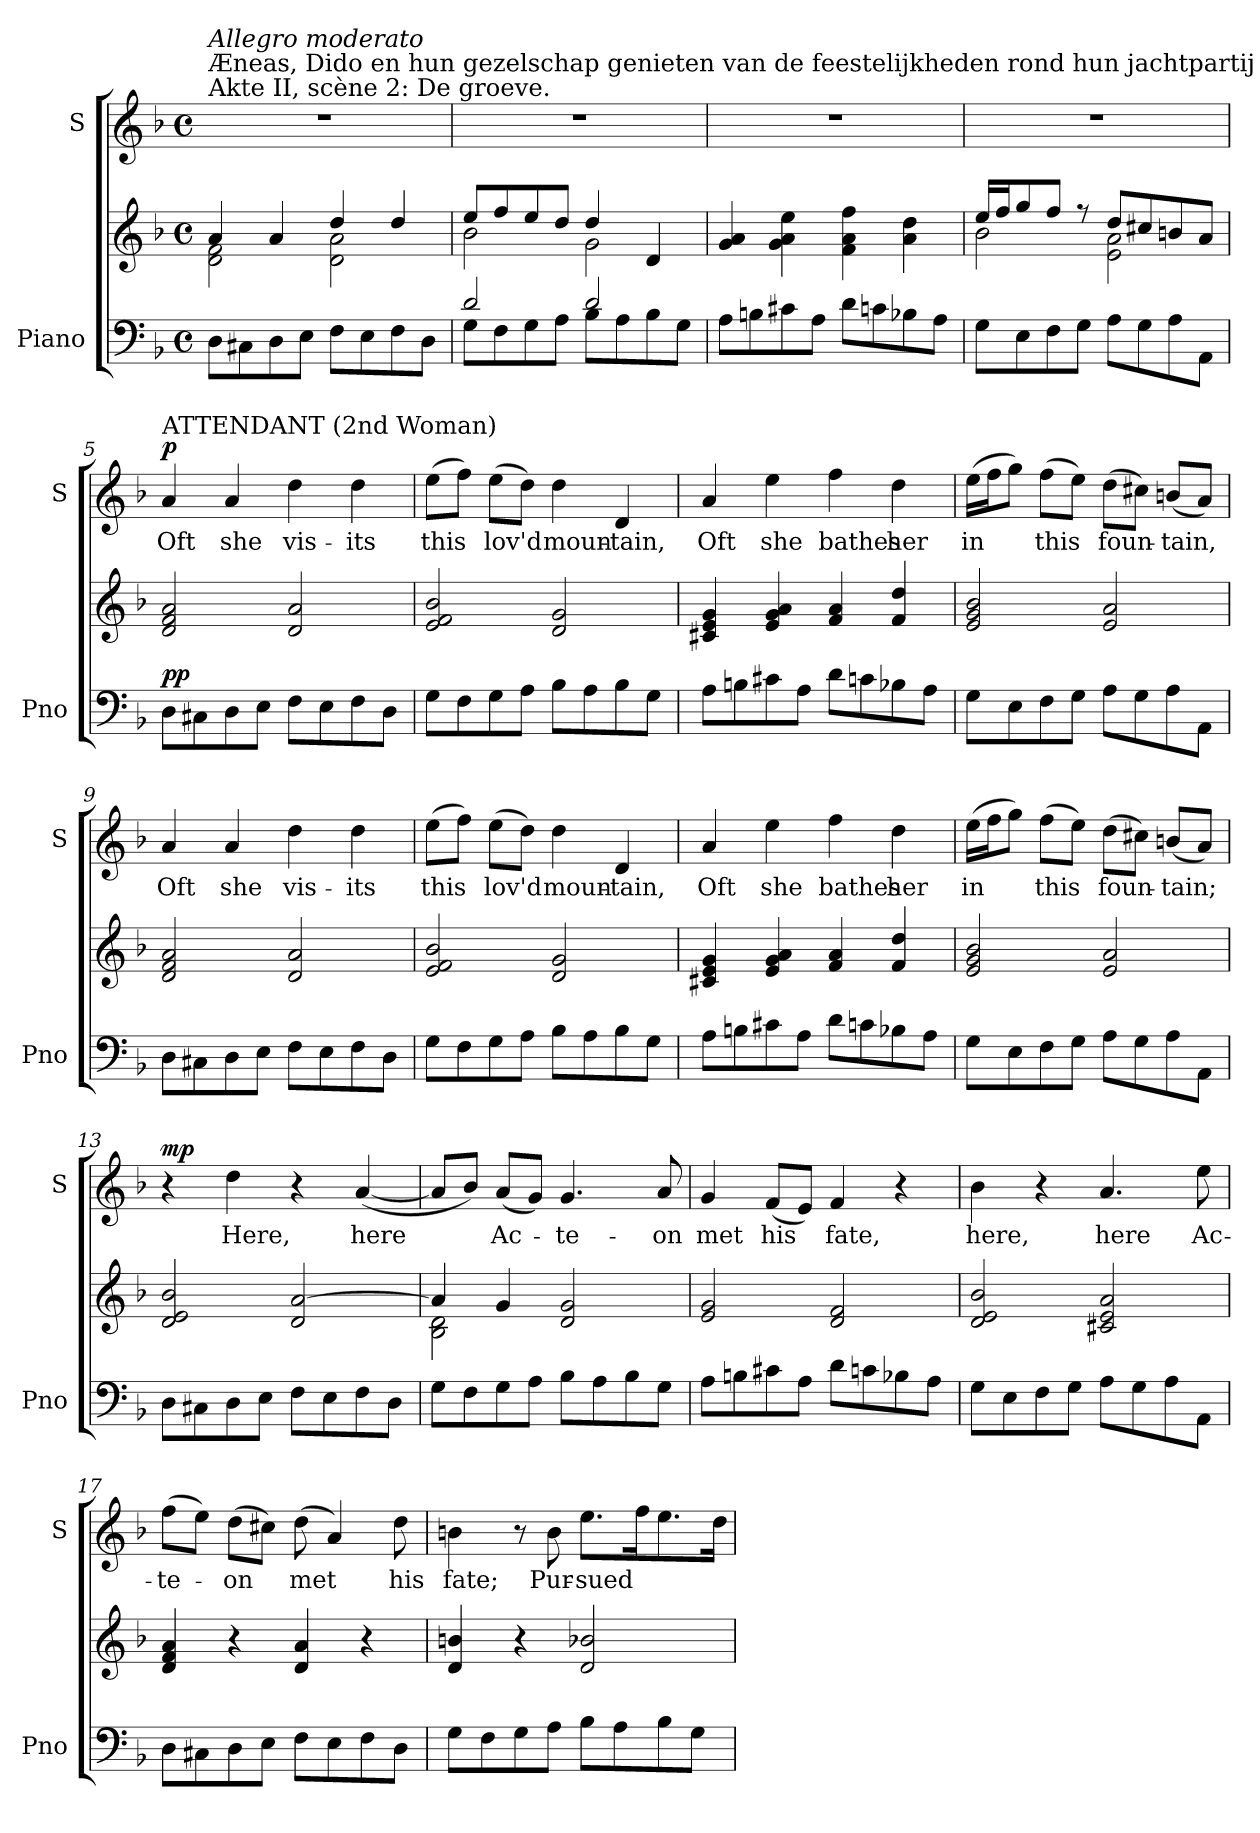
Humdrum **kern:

**kern	**kern	**dynam	**kern	**text	**dynam
*part2	*part2	*part2	*part1	*part1	*part1
*staff3	*staff2	*staff2/3	*staff1	*staff1	*staff1
*I"Piano	*	*	*I"S	*	*
*I'Pno	*	*	*I'S	*	*
*clefF4	*clefG2	*	*clefG2	*	*
*k[b-]	*k[b-]	*	*k[b-]	*	*
*M4/4	*M4/4	*	*M4/4	*	*
*met(c)	*met(c)	*	*met(c)	*	*
=1	=1	=1	=1	=1	=1
*	*^	*	*	*	*
!	!	!	!	!LO:TX:a:t=Akte II, scène 2&colon; De groeve.	!	!
!	!	!	!	!LO:TX:t=Æneas, Dido en hun gezelschap genieten van de feestelijkheden rond hun jachtpartij en picknick.	!	!
!	!	!	!	!LO:TX:a:i:t=Allegro moderato	!	!
8D\L	4a/	2d\ 2f\	.	1r	.	.
8C#X\	.	.	.	.	.	.
8D\	4a/	.	.	.	.	.
8E\J	.	.	.	.	.	.
8F\L	4dd/	2d\ 2a\	.	.	.	.
8E\	.	.	.	.	.	.
8F\	4dd/	.	.	.	.	.
8D\J	.	.	.	.	.	.
=2	=2	=2	=2	=2	=2	=2
*^	*	*	*	*	*	*
2d/	8G\L	8ee/L	2b-\	.	1r	.	.
.	8F\	8ff/	.	.	.	.	.
.	8G\	8ee/	.	.	.	.	.
.	8A\J	8dd/J	.	.	.	.	.
2d/	8B-\L	4dd/	2g\	.	.	.	.
.	8A\	.	.	.	.	.	.
.	8B-\	4d/	.	.	.	.	.
.	8G\J	.	.	.	.	.	.
*v	*v	*	*	*	*	*	*
*	*v	*v	*	*	*	*
=3	=3	=3	=3	=3	=3
8A\L	4g/ 4a/	.	1r	.	.
8Bn\	.	.	.	.	.
8c#X\	4g\ 4a\ 4ee\	.	.	.	.
8A\J	.	.	.	.	.
8d\L	4f\ 4a\ 4ff\	.	.	.	.
8cn\	.	.	.	.	.
8B-X\	4a\ 4dd\	.	.	.	.
8A\J	.	.	.	.	.
=4	=4	=4	=4	=4	=4
*	*^	*	*	*	*
8G\L	16ee/LL	2b-\	.	1r	.	.
.	16ff/J	.	.	.	.	.
8E\	8gg/	.	.	.	.	.
8F\	8ff/J	.	.	.	.	.
8G\J	8r	.	.	.	.	.
8A\L	8dd/L	2e\ 2a\	.	.	.	.
8G\	8cc#X/	.	.	.	.	.
8A\	8bn/	.	.	.	.	.
8AA\J	8a/J	.	.	.	.	.
*	*v	*v	*	*	*	*
!!LO:LB:g=z
=5	=5	=5	=5	=5	=5
!	!	!	!LO:TX:a:t=ATTENDANT (2nd Woman)	!	!
!	!	!LO:DY:a=2	!	!LO:LY:b	!
!	!	!LO:DY:n=1:a	!	!	!LO:DY:a
8D\L	2d/ 2f/ 2a/	p p	4a/	Oft	p
8C#X\	.	.	.	.	.
!	!	!	!	!LO:LY:b	!
8D\	.	.	4a/	she	.
8E\J	.	.	.	.	.
!	!	!	!	!LO:LY:b	!
8F\L	2d/ 2a/	.	4dd\	vis-	.
8E\	.	.	.	.	.
!	!	!	!	!LO:LY:b	!
8F\	.	.	4dd\	-its	.
8D\J	.	.	.	.	.
=6	=6	=6	=6	=6	=6
!	!	!	!	!LO:LY:b	!
8G\L	2e/ 2f/ 2b-/	.	(>8ee\L	this	.
8F\	.	.	8ff\J)	.	.
!	!	!	!	!LO:LY:b	!
8G\	.	.	(>8ee\L	lov'd	.
8A\J	.	.	8dd\J)	.	.
!	!	!	!	!LO:LY:b	!
8B-\L	2d/ 2g/	.	4dd\	moun-	.
8A\	.	.	.	.	.
!	!	!	!	!LO:LY:b	!
8B-\	.	.	4d/	-tain,	.
8G\J	.	.	.	.	.
=7	=7	=7	=7	=7	=7
!	!	!	!	!LO:LY:b	!
8A\L	4c#X/ 4e/ 4g/	.	4a/	Oft	.
8Bn\	.	.	.	.	.
!	!	!	!	!LO:LY:b	!
8c#X\	4e/ 4g/ 4a/	.	4ee\	she	.
8A\J	.	.	.	.	.
!	!	!	!	!LO:LY:b	!
8d\L	4f/ 4a/	.	4ff\	bathes	.
8cn\	.	.	.	.	.
!	!	!	!	!LO:LY:b	!
8B-X\	4f/ 4dd/	.	4dd\	her	.
8A\J	.	.	.	.	.
=8	=8	=8	=8	=8	=8
!	!	!	!	!LO:LY:b	!
8G\L	2e/ 2g/ 2b-/	.	(>16ee\LL	in	.
.	.	.	16ff\J	.	.
8E\	.	.	8gg\J)	.	.
!	!	!	!	!LO:LY:b	!
8F\	.	.	(>8ff\L	this	.
8G\J	.	.	8ee\J)	.	.
!	!	!	!	!LO:LY:b	!
8A\L	2e/ 2a/	.	(>8dd\L	foun-	.
8G\	.	.	8cc#X\J)	.	.
!	!	!	!	!LO:LY:b	!
8A\	.	.	(<8bn/L	-tain,	.
8AA\J	.	.	8a/J)	.	.
!!LO:LB:g=z
=9	=9	=9	=9	=9	=9
!	!	!	!	!LO:LY:b	!
8D\L	2d/ 2f/ 2a/	.	4a/	Oft	.
8C#X\	.	.	.	.	.
!	!	!	!	!LO:LY:b	!
8D\	.	.	4a/	she	.
8E\J	.	.	.	.	.
!	!	!	!	!LO:LY:b	!
8F\L	2d/ 2a/	.	4dd\	vis-	.
8E\	.	.	.	.	.
!	!	!	!	!LO:LY:b	!
8F\	.	.	4dd\	-its	.
8D\J	.	.	.	.	.
=10	=10	=10	=10	=10	=10
!	!	!	!	!LO:LY:b	!
8G\L	2e/ 2f/ 2b-/	.	(>8ee\L	this	.
8F\	.	.	8ff\J)	.	.
!	!	!	!	!LO:LY:b	!
8G\	.	.	(>8ee\L	lov'd	.
8A\J	.	.	8dd\J)	.	.
!	!	!	!	!LO:LY:b	!
8B-\L	2d/ 2g/	.	4dd\	moun-	.
8A\	.	.	.	.	.
!	!	!	!	!LO:LY:b	!
8B-\	.	.	4d/	-tain,	.
8G\J	.	.	.	.	.
=11	=11	=11	=11	=11	=11
!	!	!	!	!LO:LY:b	!
8A\L	4c#X/ 4e/ 4g/	.	4a/	Oft	.
8Bn\	.	.	.	.	.
!	!	!	!	!LO:LY:b	!
8c#X\	4e/ 4g/ 4a/	.	4ee\	she	.
8A\J	.	.	.	.	.
!	!	!	!	!LO:LY:b	!
8d\L	4f/ 4a/	.	4ff\	bathes	.
8cn\	.	.	.	.	.
!	!	!	!	!LO:LY:b	!
8B-X\	4f/ 4dd/	.	4dd\	her	.
8A\J	.	.	.	.	.
=12	=12	=12	=12	=12	=12
!	!	!	!	!LO:LY:b	!
8G\L	2e/ 2g/ 2b-/	.	(>16ee\LL	in	.
.	.	.	16ff\J	.	.
8E\	.	.	8gg\J)	.	.
!	!	!	!	!LO:LY:b	!
8F\	.	.	(>8ff\L	this	.
8G\J	.	.	8ee\J)	.	.
!	!	!	!	!LO:LY:b	!
8A\L	2e/ 2a/	.	(>8dd\L	foun-	.
8G\	.	.	8cc#X\J)	.	.
!	!	!	!	!LO:LY:b	!
8A\	.	.	(<8bn/L	-tain;	.
8AA\J	.	.	8a/J)	.	.
!!LO:LB:g=z
=13	=13	=13	=13	=13	=13
!	!	!LO:DY:a=2	!	!	!
!	!	!LO:DY:n=1:a	!	!	!LO:DY:a
8D\L	2d/ 2e/ 2b-/	mp mp	4r	.	mp
8C#X\	.	.	.	.	.
!	!	!	!	!LO:LY:b	!
8D\	.	.	4dd\	Here,	.
8E\J	.	.	.	.	.
8F\L	2d/ [2a/	.	4r	.	.
8E\	.	.	.	.	.
!	!	!	!	!LO:LY:b	!
8F\	.	.	(<[4a/	here	.
8D\J	.	.	.	.	.
=14	=14	=14	=14	=14	=14
*	*^	*	*	*	*
8G\L	4a/]	2B-\ 2d\	.	8a/L]	.	.
8F\	.	.	.	8b-/J)	.	.
!	!	!	!	!	!LO:LY:b	!
8G\	4g/	.	.	(<8a/L	Ac-	.
8A\J	.	.	.	8g/J)	.	.
!	!	!	!	!	!LO:LY:b	!
8B-\L	2d/ 2g/	2ryy	.	4.g/	-te-	.
8A\	.	.	.	.	.	.
8B-\	.	.	.	.	.	.
!	!	!	!	!	!LO:LY:b	!
8G\J	.	.	.	8a/	-on	.
*	*v	*v	*	*	*	*
=15	=15	=15	=15	=15	=15
!	!	!	!	!LO:LY:b	!
8A\L	2e/ 2g/	.	4g/	met	.
8Bn\	.	.	.	.	.
!	!	!	!	!LO:LY:b	!
8c#X\	.	.	(<8f/L	his	.
8A\J	.	.	8e/J)	.	.
!	!	!	!	!LO:LY:b	!
8d\L	2d/ 2f/	.	4f/	fate,	.
8cn\	.	.	.	.	.
8B-X\	.	.	4r	.	.
8A\J	.	.	.	.	.
=16	=16	=16	=16	=16	=16
!	!	!	!	!LO:LY:b	!
8G\L	2d/ 2e/ 2b-/	.	4b-\	here,	.
8E\	.	.	.	.	.
8F\	.	.	4r	.	.
8G\J	.	.	.	.	.
!	!	!	!	!LO:LY:b	!
8A\L	2c#X/ 2e/ 2a/	.	4.a/	here	.
8G\	.	.	.	.	.
8A\	.	.	.	.	.
!	!	!	!	!LO:LY:b	!
8AA\J	.	.	8ee\	Ac-	.
!!LO:PB:g=z
=17	=17	=17	=17	=17	=17
!	!	!	!	!LO:LY:b	!
8D\L	4d/ 4f/ 4a/	.	(>8ff\L	-te-	.
8C#X\	.	.	8ee\J)	.	.
!	!	!	!	!LO:LY:b	!
8D\	4r	.	(>8dd\L	-on	.
8E\J	.	.	8cc#X\J)	.	.
!	!	!	!	!LO:LY:b	!
8F\L	4d/ 4a/	.	(>8dd\	met	.
8E\	.	.	4a/)	.	.
8F\	4r	.	.	.	.
!	!	!	!	!LO:LY:b	!
8D\J	.	.	8dd\	his	.
=18	=18	=18	=18	=18	=18
!	!	!	!	!LO:LY:b	!
8G\L	4d/ 4bn/	.	4bn\	fate;	.
8F\	.	.	.	.	.
8G\	4r	.	8r	.	.
!	!	!	!	!LO:LY:b	!
8A\J	.	.	8b\	Pur-	.
!	!	!	!	!LO:LY:b	!
8B-\L	2d/ 2b-X/	.	8.ee\L	-sued	.
8A\	.	.	.	.	.
.	.	.	16ff\K	.	.
8B-\	.	.	8.ee\	.	.
8G\J	.	.	.	.	.
.	.	.	16dd\Jk	.	.
=	=	=	=	=	=
*-	*-	*-	*-	*-	*-
